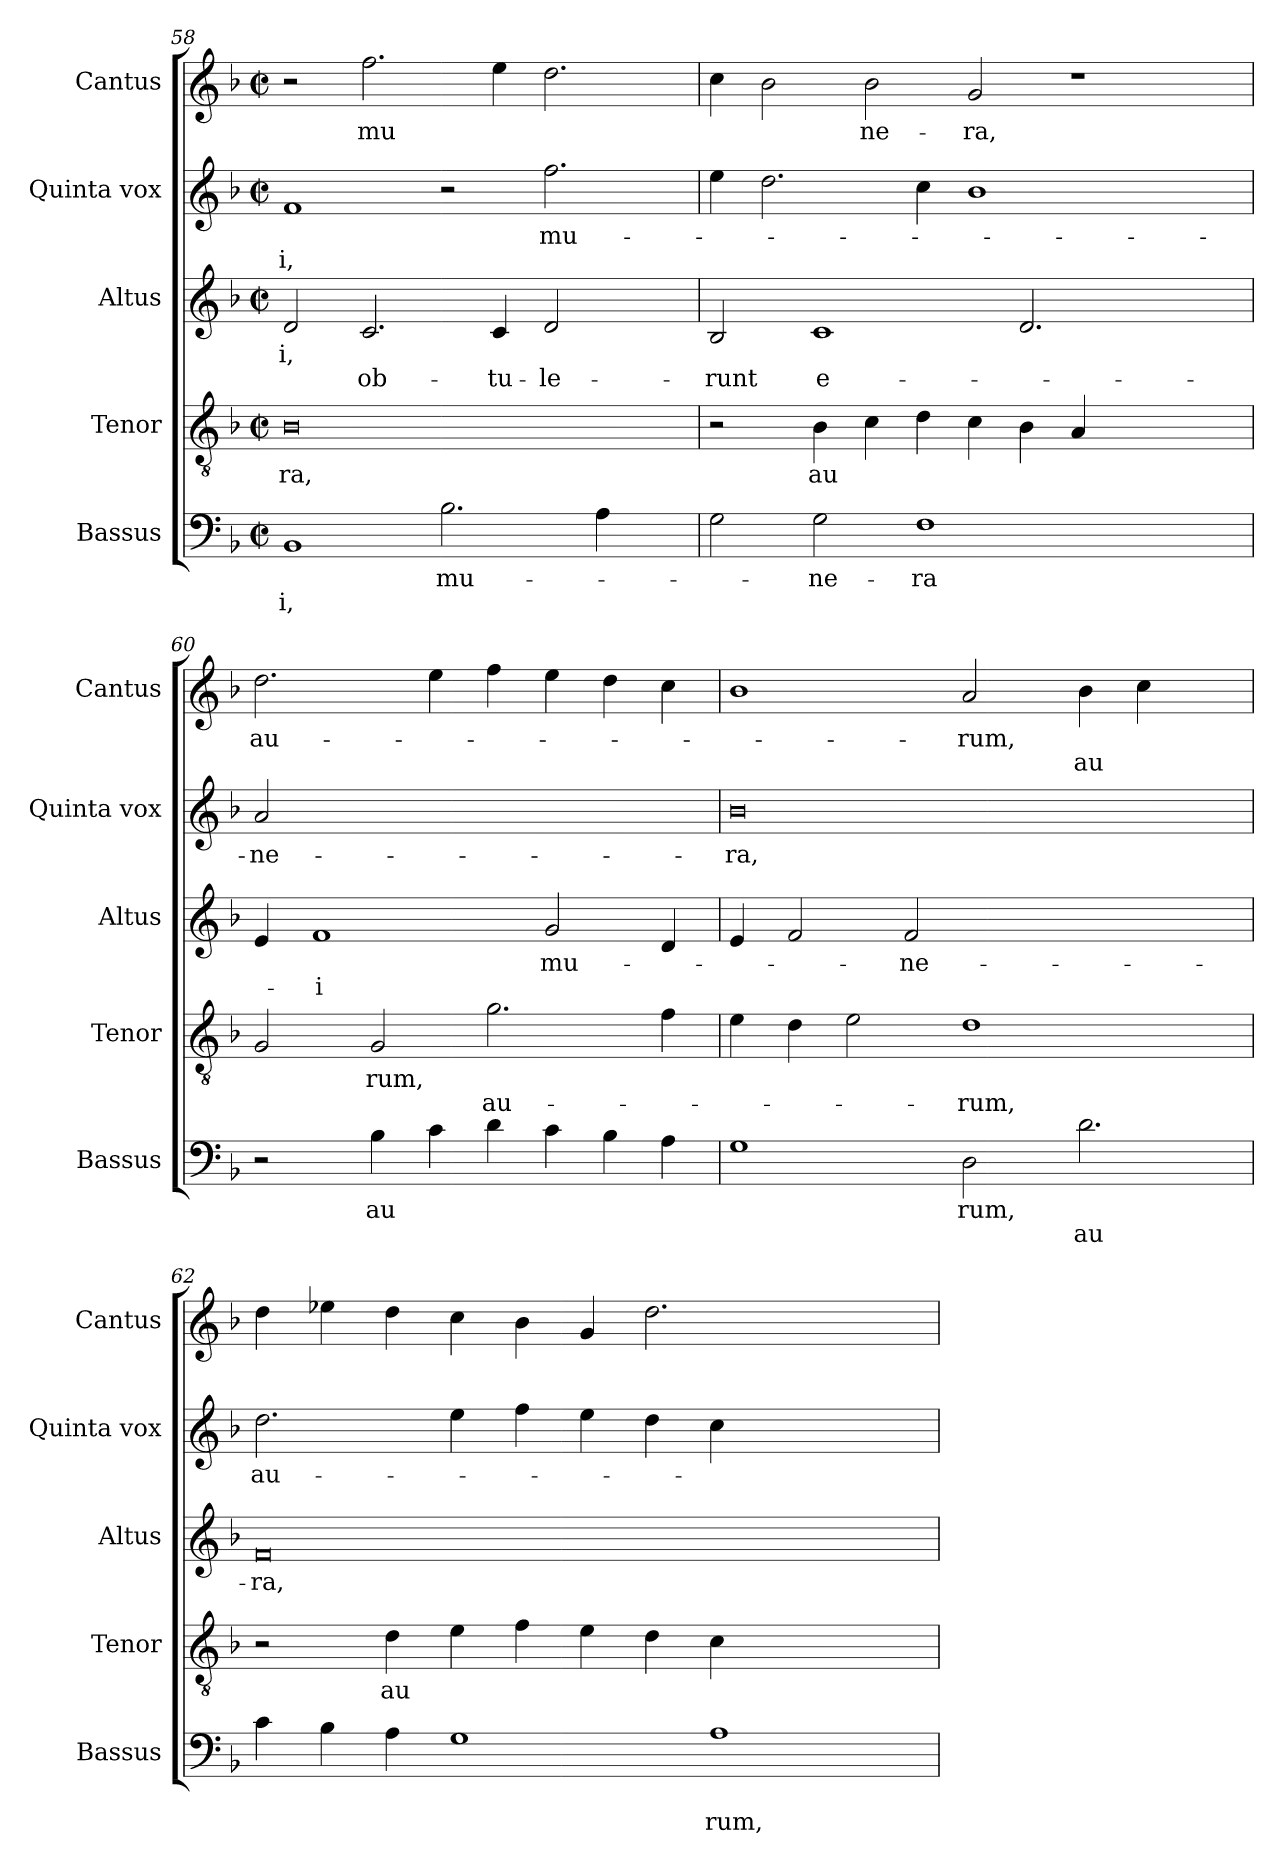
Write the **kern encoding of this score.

**kern	**text	**text	**kern	**text	**text	**kern	**text	**text	**kern	**text	**text	**kern	**text	**text
*part5	*part5	*part5	*part4	*part4	*part4	*part3	*part3	*part3	*part2	*part2	*part2	*part1	*part1	*part1
*staff5	*staff5	*staff5	*staff4	*staff4	*staff4	*staff3	*staff3	*staff3	*staff2	*staff2	*staff2	*staff1	*staff1	*staff1
*I"Bassus	*	*	*I"Tenor	*	*	*I"Altus	*	*	*I"Quinta vox	*	*	*I"Cantus	*	*
*I'Bassus	*	*	*I'Tenor	*	*	*I'Altus	*	*	*I'Quinta vox	*	*	*I'Cantus	*	*
!!LO:LB:g=z
*clefF4	*	*	*clefGv2	*	*	*clefG2	*	*	*clefG2	*	*	*clefG2	*	*
*k[b-]	*	*	*k[b-]	*	*	*k[b-]	*	*	*k[b-]	*	*	*k[b-]	*	*
*F:	*	*	*F:	*	*	*F:	*	*	*F:	*	*	*F:	*	*
*M4/2	*	*	*M4/2	*	*	*M4/2	*	*	*M4/2	*	*	*M4/2	*	*
*met(c|)	*	*	*met(c|)	*	*	*met(c|)	*	*	*met(c|)	*	*	*met(c|)	*	*
=58	=58	=58	=58	=58	=58	=58	=58	=58	=58	=58	=58	=58	=58	=58
!	!	!LO:LY:b	!	!LO:LY:b	!	!	!LO:LY:b	!	!	!	!LO:LY:b	!	!	!
1BB-	.	-i,	0B-	-ra,	.	2d	-i,	.	1f	.	-i,	2r	.	.
!	!	!	!	!	!	!	!	!LO:LY:b	!	!	!	!	!LO:LY:b	!
.	.	.	.	.	.	2.c	.	ob-	.	.	.	2.ff	mu	.
!	!LO:LY:b	!	!	!	!	!	!	!	!	!	!	!	!	!
2.B-	mu-	.	.	.	.	.	.	.	2r	.	.	.	.	.
!	!	!	!	!	!	!	!	!LO:LY:b	!	!	!	!	!	!
.	.	.	.	.	.	4c	.	-tu-	.	.	.	4ee	.	.
!	!	!	!	!	!	!	!	!LO:LY:b	!	!LO:LY:b	!	!	!	!
.	.	.	.	.	.	2d	.	-le-	2.ff	mu-	.	2.dd	.	.
4A	.	.	.	.	.	.	.	.	.	.	.	.	.	.
4ryy	.	.	4ryy	.	.	4ryy	.	.	.	.	.	.	.	.
=59	=59	=59	=59	=59	=59	=59	=59	=59	=59	=59	=59	=59	=59	=59
!	!	!	!	!	!	!	!	!LO:LY:b	!	!	!	!	!	!
2G	.	.	2r	.	.	2B-	.	-runt	4ee	.	.	4cc	.	.
.	.	.	.	.	.	.	.	.	2.dd	.	.	2b-	.	.
!	!LO:LY:b	!	!	!LO:LY:b	!	!	!	!LO:LY:b	!	!	!	!	!	!
2G	-ne-	.	4B-	au	.	1c	.	e-	.	.	.	.	.	.
!	!	!	!	!	!	!	!	!	!	!	!	!	!LO:LY:b	!
.	.	.	4c	.	.	.	.	.	.	.	.	2b-	ne-	.
!	!LO:LY:b	!	!	!	!	!	!	!	!	!	!	!	!	!
1F	-ra	.	4d	.	.	.	.	.	4cc	.	.	.	.	.
!	!	!	!	!	!	!	!	!	!	!	!	!	!LO:LY:b	!
.	.	.	4c	.	.	.	.	.	1b-	.	.	2g	-ra,	.
.	.	.	4B-	.	.	2.d	.	.	.	.	.	.	.	.
.	.	.	4A	.	.	.	.	.	.	.	.	1r	.	.
2.ryy	.	.	2.ryy	.	.	.	.	.	.	.	.	.	.	.
.	.	.	.	.	.	2ryy	.	.	2ryy	.	.	.	.	.
!!LO:LB:g=z
=60	=60	=60	=60	=60	=60	=60	=60	=60	=60	=60	=60	=60	=60	=60
!	!	!	!	!	!	!	!	!	!	!LO:LY:b	!	!	!LO:LY:b	!
2r	.	.	2G	.	.	4e	.	.	2a	-ne-	.	2.dd	au-	.
!	!	!	!	!	!	!	!	!LO:LY:b	!	!	!	!	!	!
.	.	.	.	.	.	1f	.	-i	.	.	.	.	.	.
!	!LO:LY:b	!	!	!LO:LY:b	!	!	!	!	!	!	!	!	!	!
4B-	au	.	2G	rum,	.	.	.	.	1.ryy	.	.	.	.	.
4c	.	.	.	.	.	.	.	.	.	.	.	4ee	.	.
!	!	!	!	!	!LO:LY:b	!	!	!	!	!	!	!	!	!
4d	.	.	2.g	.	au-	.	.	.	.	.	.	4ff	.	.
!	!	!	!	!	!	!	!LO:LY:b	!	!	!	!	!	!	!
4c	.	.	.	.	.	2g	mu-	.	.	.	.	4ee	.	.
4B-	.	.	.	.	.	.	.	.	.	.	.	4dd	.	.
4A	.	.	4f	.	.	4d	.	.	.	.	.	4cc	.	.
!!LO:LB:g=z
=61	=61	=61	=61	=61	=61	=61	=61	=61	=61	=61	=61	=61	=61	=61
!	!	!	!	!	!	!	!	!	!	!LO:LY:b	!	!	!	!
1G	.	.	4e	.	.	4e	.	.	0b-	-ra,	.	1b-	.	.
.	.	.	4d	.	.	2f	.	.	.	.	.	.	.	.
.	.	.	2e	.	.	.	.	.	.	.	.	.	.	.
!	!	!	!	!	!	!	!LO:LY:b	!	!	!	!	!	!	!
.	.	.	.	.	.	2f	-ne-	.	.	.	.	.	.	.
!	!LO:LY:b	!	!	!	!LO:LY:b	!	!	!	!	!	!	!	!LO:LY:b	!
2D	rum,	.	1d	.	-rum,	.	.	.	.	.	.	2a	-rum,	.
.	.	.	.	.	.	1ryy	.	.	.	.	.	.	.	.
!	!	!LO:LY:b	!	!	!	!	!	!	!	!	!	!	!	!LO:LY:b
2.d	.	au	.	.	.	.	.	.	.	.	.	4b-	.	au
.	.	.	.	.	.	.	.	.	.	.	.	4cc	.	.
.	.	.	4ryy	.	.	.	.	.	4ryy	.	.	4ryy	.	.
!!LO:LB:g=z
=62	=62	=62	=62	=62	=62	=62	=62	=62	=62	=62	=62	=62	=62	=62
!	!	!	!	!	!	!	!LO:LY:b	!	!	!LO:LY:b	!	!	!	!
4c	.	.	2r	.	.	0f	-ra,	.	2.dd	au-	.	4dd	.	.
4B-	.	.	.	.	.	.	.	.	.	.	.	4ee-	.	.
!	!	!	!	!LO:LY:b	!	!	!	!	!	!	!	!	!	!
4A	.	.	4d	au	.	.	.	.	.	.	.	4dd	.	.
1G	.	.	4e	.	.	.	.	.	4ee	.	.	4cc	.	.
.	.	.	4f	.	.	.	.	.	4ff	.	.	4b-	.	.
.	.	.	4e	.	.	.	.	.	4ee	.	.	4g	.	.
.	.	.	4d	.	.	.	.	.	4dd	.	.	2.dd	.	.
!	!	!LO:LY:b	!	!	!	!	!	!	!	!	!	!	!	!
1A	.	rum,	4c	.	.	.	.	.	4cc	.	.	.	.	.
.	.	.	2.ryy	.	.	2.ryy	.	.	2.ryy	.	.	.	.	.
.	.	.	.	.	.	.	.	.	.	.	.	2ryy	.	.
=	=	=	=	=	=	=	=	=	=	=	=	=	=	=
*-	*-	*-	*-	*-	*-	*-	*-	*-	*-	*-	*-	*-	*-	*-
